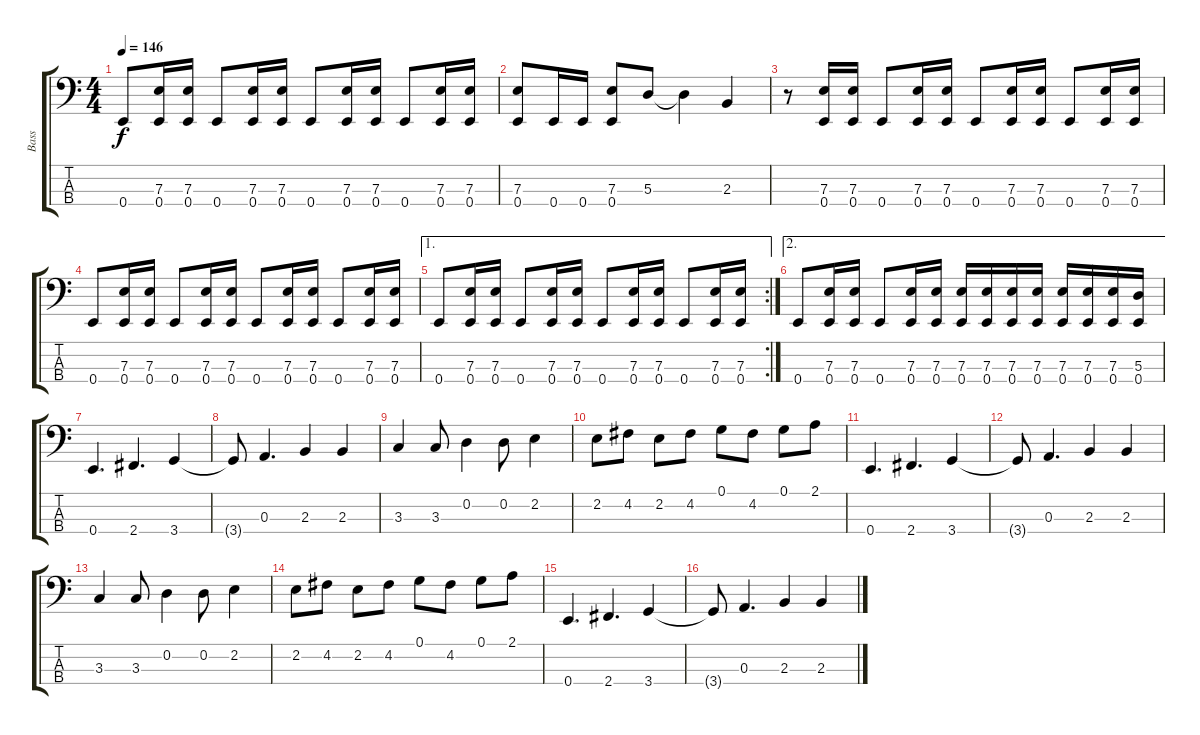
\track ("Bass" "Bass") {instrument electricbasspick}
\staff {score tabs}
\tuning (G2 D2 A1 E1) {hide}
\ts (4 4)
\tempo 146
\clef f4
\ks c
0.4.8{dy f} (7.3 0.4).16 (7.3 0.4).16 0.4.8 (7.3 0.4).16 (7.3 0.4).16 0.4.8 (7.3 0.4).16 (7.3 0.4).16 0.4.8 (7.3 0.4).16 (7.3 0.4).16 |
(7.3 0.4).8 0.4.16 0.4.16 (7.3 0.4).8 5.3.8 5.3{t}.4 2.3.4 |
r.8 (7.3 0.4).16 (7.3 0.4).16 0.4.8 (7.3 0.4).16 (7.3 0.4).16 0.4.8 (7.3 0.4).16 (7.3 0.4).16 0.4.8 (7.3 0.4).16 (7.3 0.4).16 |
0.4.8 (7.3 0.4).16 (7.3 0.4).16 0.4.8 (7.3 0.4).16 (7.3 0.4).16 0.4.8 (7.3 0.4).16 (7.3 0.4).16 0.4.8 (7.3 0.4).16 (7.3 0.4).16 |
\ae 1
\rc 2
0.4.8 (7.3 0.4).16 (7.3 0.4).16 0.4.8 (7.3 0.4).16 (7.3 0.4).16 0.4.8 (7.3 0.4).16 (7.3 0.4).16 0.4.8 (7.3 0.4).16 (7.3 0.4).16 |
\ae 2
0.4.8 (7.3 0.4).16 (7.3 0.4).16 0.4.8 (7.3 0.4).16 (7.3 0.4).16 (7.3 0.4).16 (7.3 0.4).16 (7.3 0.4).16 (7.3 0.4).16 (7.3 0.4).16 (7.3 0.4).16 (7.3 0.4).16 (5.3 0.4).16 |
0.4.4{d} 2.4.4{d} 3.4.4 |
3.4{t}.8 0.3.4{d} 2.3.4 2.3.4 |
3.3.4 3.3.8 0.2.4 0.2.8 2.2.4 |
2.2.8 4.2.8 2.2.8 4.2.8 0.1.8 4.2.8 0.1.8 2.1.8 |
0.4.4{d} 2.4.4{d} 3.4.4 |
3.4{t}.8 0.3.4{d} 2.3.4 2.3.4 |
3.3.4 3.3.8 0.2.4 0.2.8 2.2.4 |
2.2.8 4.2.8 2.2.8 4.2.8 0.1.8 4.2.8 0.1.8 2.1.8 |
0.4.4{d} 2.4.4{d} 3.4.4 |
3.4{t}.8 0.3.4{d} 2.3.4 2.3.4
